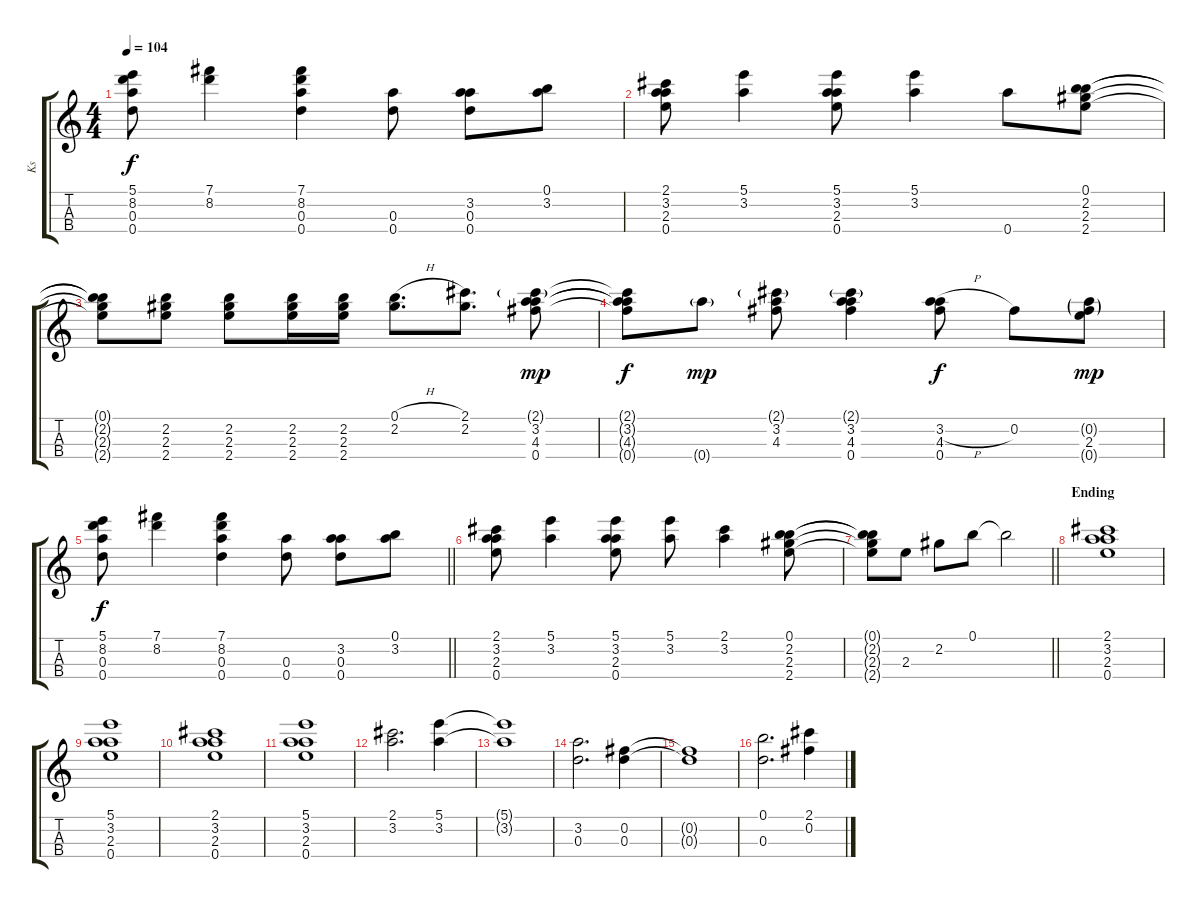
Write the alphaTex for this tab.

\track ("Ks" "Ks") {instrument acousticguitarsteel}
\staff {score tabs}
\tuning (B4 Gb4 D4 A4) {hide}
\ts (4 4)
\tempo 104
\clef g2
\ks c
(5.1 8.2 0.3 0.4).8{dy f} (7.1 8.2).4 (7.1 8.2 0.3 0.4).4 (0.3 0.4).8 (3.2 0.3 0.4).8 (0.1 3.2).8 |
(2.1 3.2 2.3 0.4).8 (5.1 3.2).4 (5.1 3.2 2.3 0.4).8 (5.1 3.2).4 0.4.8 (0.1 2.2 2.3 2.4).8 |
(0.1{t} 2.2{t} 2.3{t} 2.4{t}).8 (2.2 2.3 2.4).8 (2.2 2.3 2.4).8 (2.2 2.3 2.4).16 (2.2 2.3 2.4).16 (0.1{h} 2.2).8{d} (2.1 2.2).8{d} (2.1{g} 3.2 4.3 0.4).8{dy mp} |
(2.1{t} 3.2{t} 4.3{t} 0.4{t}).8{dy f} 0.4{g}.8{dy mp} (2.1{g} 3.2 4.3).8 (2.1{g} 3.2 4.3 0.4).4 (3.2{h} 4.3 0.4).8{dy f} 0.2.8 (0.2{g} 2.3 0.4{g}).8{dy mp} |
\barLineRight lightlight
(5.1 8.2 0.3 0.4).8{dy f} (7.1 8.2).4 (7.1 8.2 0.3 0.4).4 (0.3 0.4).8 (3.2 0.3 0.4).8 (0.1 3.2).8 |
(2.1 3.2 2.3 0.4).8 (5.1 3.2).4 (5.1 3.2 2.3 0.4).8 (5.1 3.2).8 (2.1 3.2).4 (0.1 2.2 2.3 2.4).8 |
\barLineRight lightlight
(0.1{t} 2.2{t} 2.3{t} 2.4{t}).8 2.3.8 2.2.8 0.1.8 0.1{t}.2 |
\section ("" "Ending")
(2.1 3.2 2.3 0.4).1 |
(5.1 3.2 2.3 0.4).1 |
(2.1 3.2 2.3 0.4).1 |
(5.1 3.2 2.3 0.4).1 |
(2.1 3.2).2{d} (5.1 3.2).4 |
(5.1{t} 3.2{t}).1 |
(3.2 0.3).2{d} (0.2 0.3).4 |
(0.2{t} 0.3{t}).1 |
(0.1 0.3).2{d} (2.1 0.2).4
